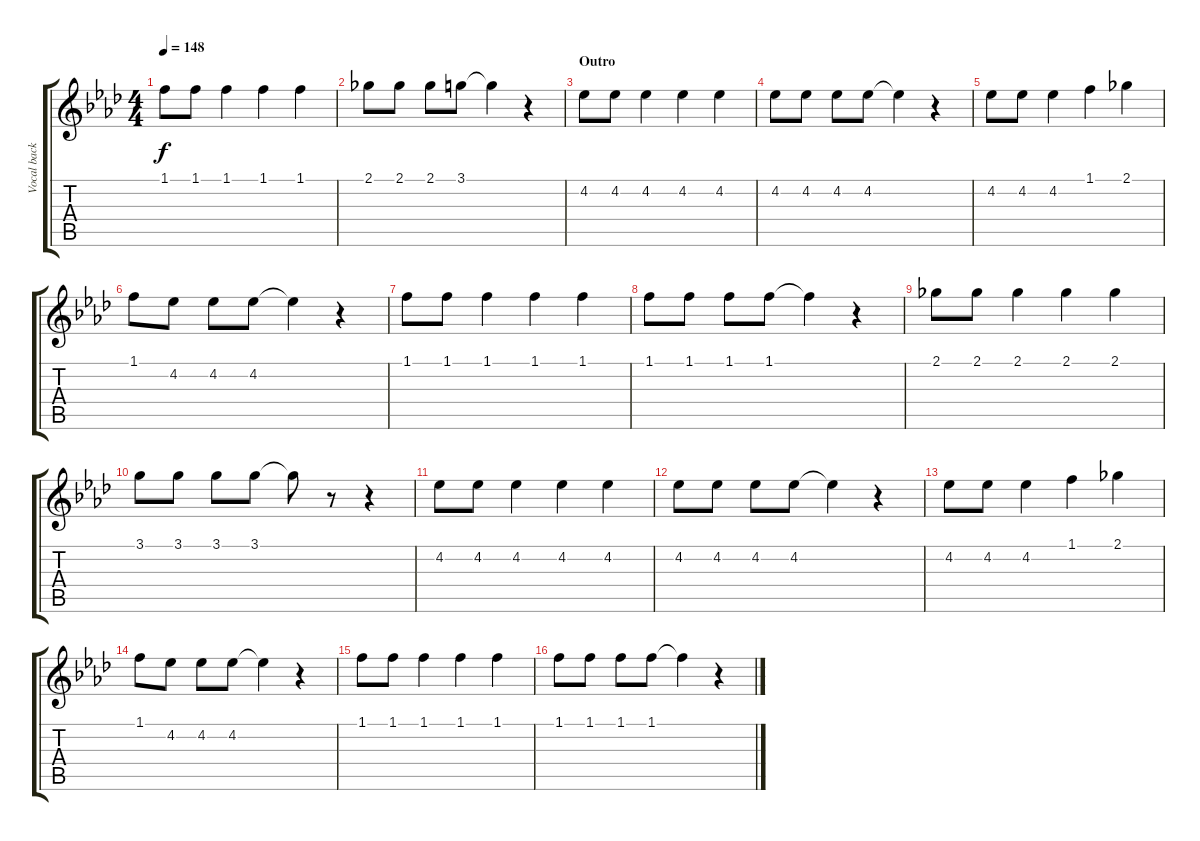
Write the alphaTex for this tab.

\track ("Vocal backup (sop)" "Vocal back") {instrument electricguitarjazz}
\staff {score tabs}
\tuning (E4 B3 G3 D3 A2 E2) {hide}
\ts (4 4)
\tempo 148
\clef g2
\ks ab
1.1.8{dy f} 1.1.8 1.1.4 1.1.4 1.1.4 |
2.1.8 2.1.8 2.1.8 3.1.8 3.1{t}.4 r.4 |
\section ("" "Outro")
4.2.8 4.2.8 4.2.4 4.2.4 4.2.4 |
4.2.8 4.2.8 4.2.8 4.2.8 4.2{t}.4 r.4 |
4.2.8 4.2.8 4.2.4 1.1.4 2.1.4 |
1.1.8 4.2.8 4.2.8 4.2.8 4.2{t}.4 r.4 |
1.1.8 1.1.8 1.1.4 1.1.4 1.1.4 |
1.1.8 1.1.8 1.1.8 1.1.8 1.1{t}.4 r.4 |
2.1.8 2.1.8 2.1.4 2.1.4 2.1.4 |
3.1.8 3.1.8 3.1.8 3.1.8 3.1{t}.8 r.8 r.4 |
4.2.8 4.2.8 4.2.4 4.2.4 4.2.4 |
4.2.8 4.2.8 4.2.8 4.2.8 4.2{t}.4 r.4 |
4.2.8 4.2.8 4.2.4 1.1.4 2.1.4 |
1.1.8 4.2.8 4.2.8 4.2.8 4.2{t}.4 r.4 |
1.1.8 1.1.8 1.1.4 1.1.4 1.1.4 |
1.1.8 1.1.8 1.1.8 1.1.8 1.1{t}.4 r.4
